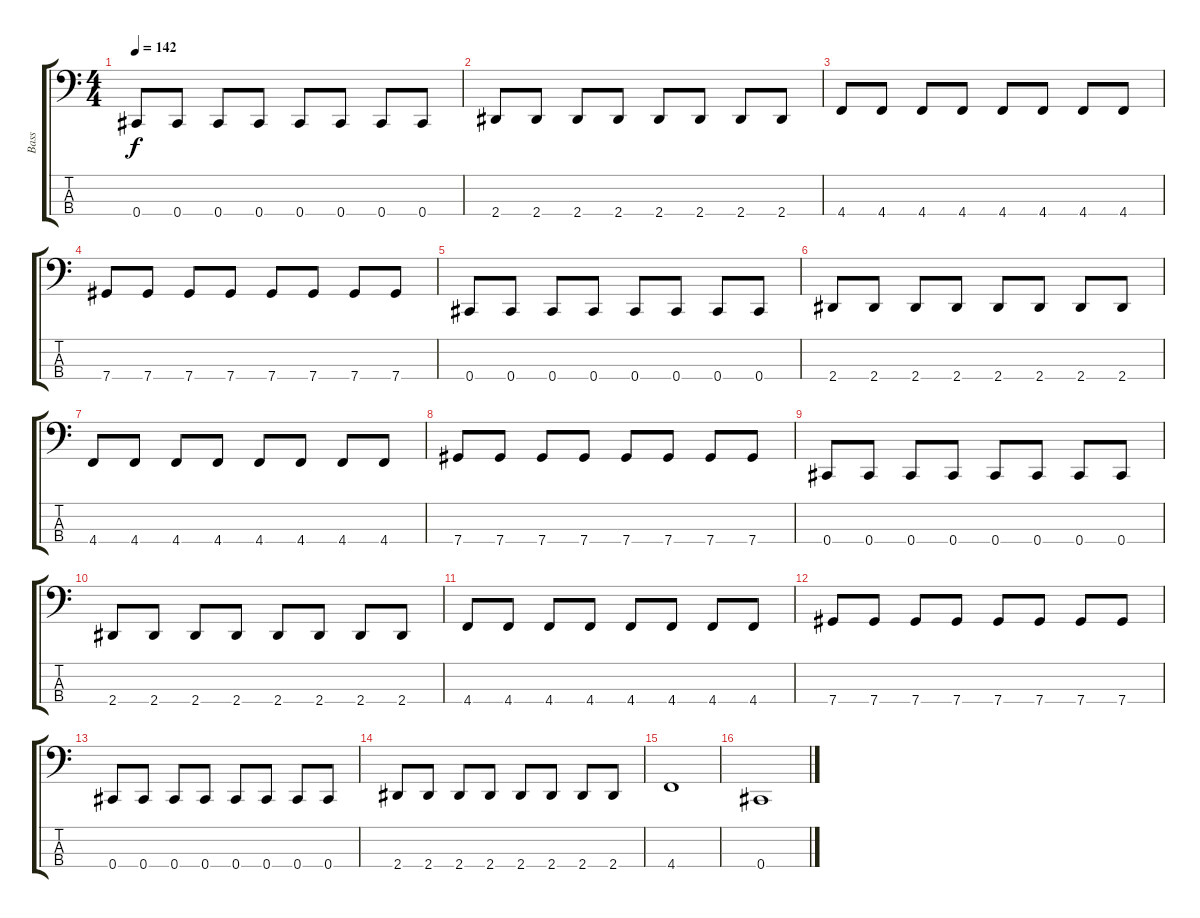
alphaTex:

\track ("Bass" "Bass") {instrument electricbasspick}
\staff {score tabs}
\tuning (Gb2 Db2 Ab1 Db1) {hide}
\ts (4 4)
\tempo 142
\clef f4
\ks c
0.4.8{dy f} 0.4.8 0.4.8 0.4.8 0.4.8 0.4.8 0.4.8 0.4.8 |
2.4.8 2.4.8 2.4.8 2.4.8 2.4.8 2.4.8 2.4.8 2.4.8 |
4.4.8 4.4.8 4.4.8 4.4.8 4.4.8 4.4.8 4.4.8 4.4.8 |
7.4.8 7.4.8 7.4.8 7.4.8 7.4.8 7.4.8 7.4.8 7.4.8 |
0.4.8 0.4.8 0.4.8 0.4.8 0.4.8 0.4.8 0.4.8 0.4.8 |
2.4.8 2.4.8 2.4.8 2.4.8 2.4.8 2.4.8 2.4.8 2.4.8 |
4.4.8 4.4.8 4.4.8 4.4.8 4.4.8 4.4.8 4.4.8 4.4.8 |
7.4.8 7.4.8 7.4.8 7.4.8 7.4.8 7.4.8 7.4.8 7.4.8 |
0.4.8 0.4.8 0.4.8 0.4.8 0.4.8 0.4.8 0.4.8 0.4.8 |
2.4.8 2.4.8 2.4.8 2.4.8 2.4.8 2.4.8 2.4.8 2.4.8 |
4.4.8 4.4.8 4.4.8 4.4.8 4.4.8 4.4.8 4.4.8 4.4.8 |
7.4.8 7.4.8 7.4.8 7.4.8 7.4.8 7.4.8 7.4.8 7.4.8 |
0.4.8 0.4.8 0.4.8 0.4.8 0.4.8 0.4.8 0.4.8 0.4.8 |
2.4.8 2.4.8 2.4.8 2.4.8 2.4.8 2.4.8 2.4.8 2.4.8 |
4.4.1 |
0.4.1
